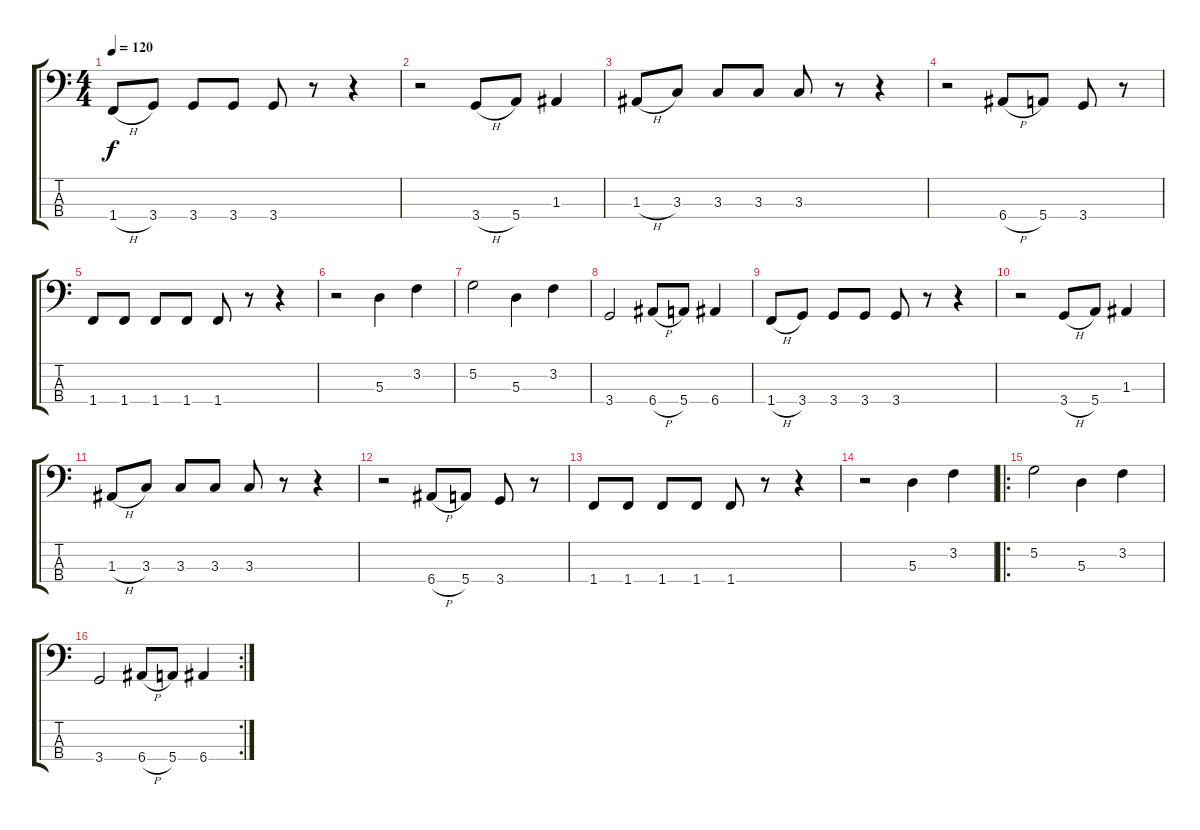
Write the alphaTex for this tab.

\track "" {instrument acousticguitarnylon}
\staff {score tabs}
\tuning (G2 D2 A1 E1) {hide}
\ts (4 4)
\tempo 120
\clef f4
\ks c
1.4{h}.8{dy f} 3.4.8 3.4.8 3.4.8 3.4.8 r.8 r.4 |
r.2 3.4{h}.8 5.4.8 1.3.4 |
1.3{h}.8 3.3.8 3.3.8 3.3.8 3.3.8 r.8 r.4 |
r.2 6.4{h}.8 5.4.8 3.4.8 r.8 |
1.4.8 1.4.8 1.4.8 1.4.8 1.4.8 r.8 r.4 |
r.2 5.3.4 3.2.4 |
5.2.2 5.3.4 3.2.4 |
3.4.2 6.4{h}.8 5.4.8 6.4.4 |
1.4{h}.8 3.4.8 3.4.8 3.4.8 3.4.8 r.8 r.4 |
r.2 3.4{h}.8 5.4.8 1.3.4 |
1.3{h}.8 3.3.8 3.3.8 3.3.8 3.3.8 r.8 r.4 |
r.2 6.4{h}.8 5.4.8 3.4.8 r.8 |
1.4.8 1.4.8 1.4.8 1.4.8 1.4.8 r.8 r.4 |
r.2 5.3.4 3.2.4 |
\ro
5.2.2 5.3.4 3.2.4 |
\rc 2
3.4.2 6.4{h}.8 5.4.8 6.4.4
